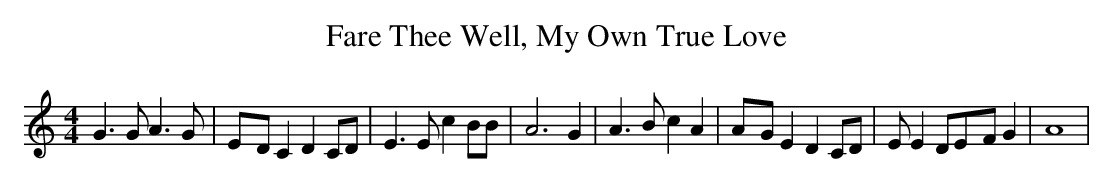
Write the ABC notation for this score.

X:1
T:Fare Thee Well, My Own True Love
M:4/4
L:1/8
K:C
 G3 G A3 G|E-D C2 D2 CD| E3 E c2 BB| A6 G2| A3 B c2 A2|A-G E2 D2 CD|\
 E E2 DE-F G2| A8|
